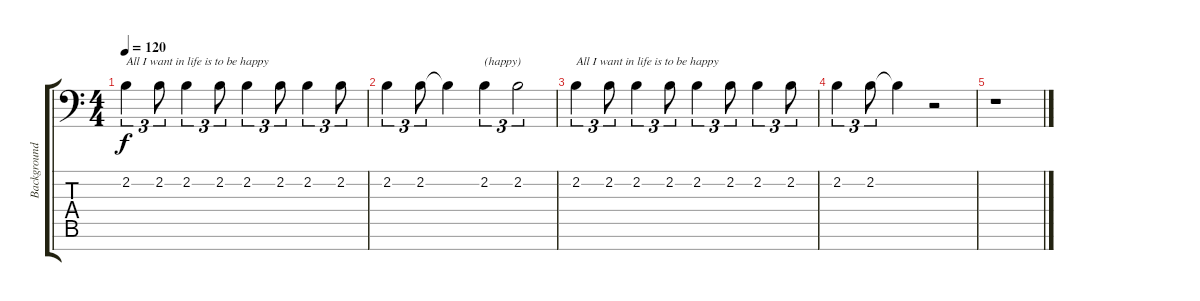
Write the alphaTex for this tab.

\track ("Background" "Background") {instrument reversecymbal}
\staff {score tabs}
\tuning (D4 A3 F3 C3 G2 D2 A1) {hide}
\ts (4 4)
\tempo 120
\clef f4
\ks c
2.2.4{tu (3 2) txt "All I want in life is to be happy" dy f volume 16 balance 14 instrument reversecymbal} 2.2.8{tu (3 2)} 2.2.4{tu (3 2)} 2.2.8{tu (3 2)} 2.2.4{tu (3 2)} 2.2.8{tu (3 2)} 2.2.4{tu (3 2)} 2.2.8{tu (3 2)} |
2.2.4{tu (3 2)} 2.2.8{tu (3 2)} 2.2{t}.4 2.2.4{tu (3 2) txt "(happy)" volume 16 balance 0 instrument reversecymbal} 2.2.2{tu (3 2)} |
2.2.4{tu (3 2) txt "All I want in life is to be happy" volume 16 balance 14 instrument reversecymbal} 2.2.8{tu (3 2)} 2.2.4{tu (3 2)} 2.2.8{tu (3 2)} 2.2.4{tu (3 2)} 2.2.8{tu (3 2)} 2.2.4{tu (3 2)} 2.2.8{tu (3 2)} |
2.2.4{tu (3 2)} 2.2.8{tu (3 2)} 2.2{t}.4 r.2 |
r.1
